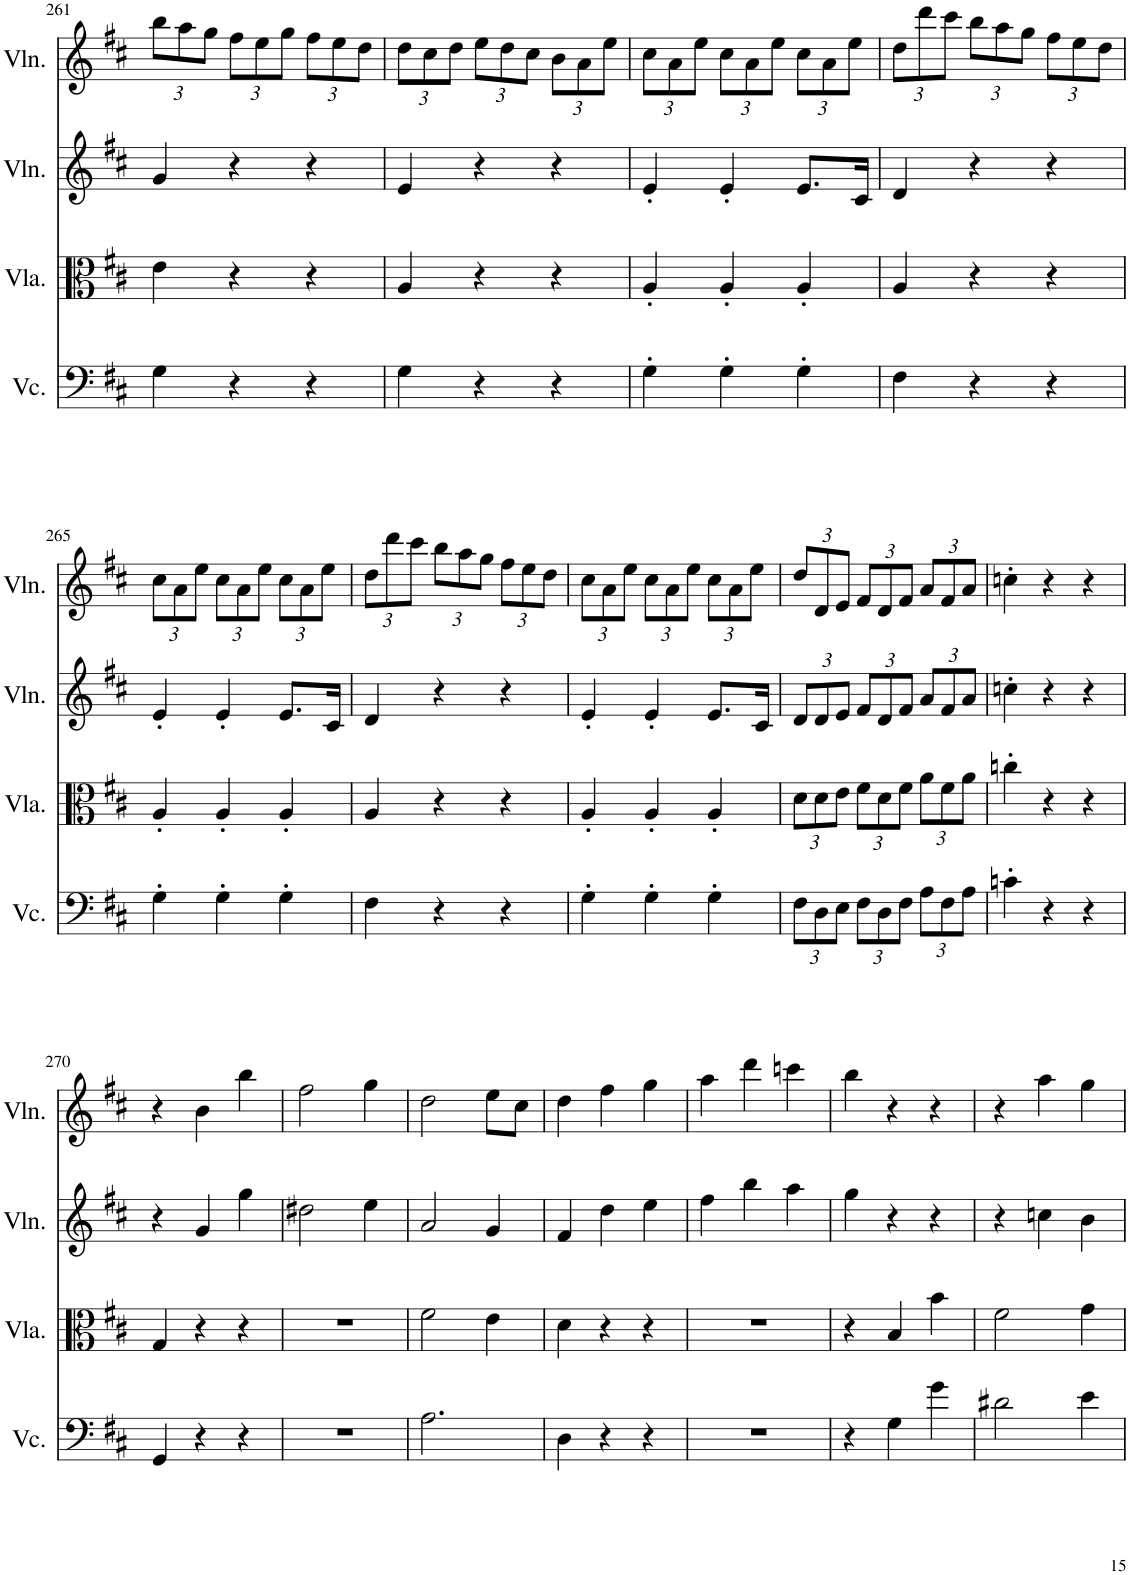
**kern	**kern	**kern	**kern
*part4	*part3	*part2	*part1
*staff4	*staff3	*staff2	*staff1
*I"Violoncello, Staff-3	*I"Viola, Staff-2	*I"Violin, Staff-1	*I"Violin, Staff
*I'Vc.	*I'Vla.	*I'Vln.	*I'Vln.
!!LO:PB:g=z
*clefF4	*clefC3	*clefG2	*clefG2
*k[f#c#]	*k[f#c#]	*k[f#c#]	*k[f#c#]
*M3/4	*M3/4	*M3/4	*M3/4
*	*	*	*Xbrackettup
=261	=261	=261	=261
4G\	4e\	4g/	12bb\L
.	.	.	12aa\
.	.	.	12gg\J
4r	4r	4r	12ff#\L
.	.	.	12ee\
.	.	.	12gg\J
4r	4r	4r	12ff#\L
.	.	.	12ee\
.	.	.	12dd\J
=262	=262	=262	=262
4G\	4A/	4e/	12dd\L
.	.	.	12cc#\
.	.	.	12dd\J
4r	4r	4r	12ee\L
.	.	.	12dd\
.	.	.	12cc#\J
4r	4r	4r	12b\L
.	.	.	12a\
.	.	.	12ee\J
=263	=263	=263	=263
4G'\	4A'/	4e'/	12cc#\L
.	.	.	12a\
.	.	.	12ee\J
4G'\	4A'/	4e'/	12cc#\L
.	.	.	12a\
.	.	.	12ee\J
4G'\	4A'/	8.e/L	12cc#\L
.	.	.	12a\
.	.	.	12ee\J
.	.	16c#/Jk	.
=264	=264	=264	=264
4F#\	4A/	4d/	12dd\L
.	.	.	12ddd\
.	.	.	12ccc#\J
4r	4r	4r	12bb\L
.	.	.	12aa\
.	.	.	12gg\J
4r	4r	4r	12ff#\L
.	.	.	12ee\
.	.	.	12dd\J
!!LO:LB:g=z
=265	=265	=265	=265
4G'\	4A'/	4e'/	12cc#\L
.	.	.	12a\
.	.	.	12ee\J
4G'\	4A'/	4e'/	12cc#\L
.	.	.	12a\
.	.	.	12ee\J
4G'\	4A'/	8.e/L	12cc#\L
.	.	.	12a\
.	.	.	12ee\J
.	.	16c#/Jk	.
=266	=266	=266	=266
4F#\	4A/	4d/	12dd\L
.	.	.	12ddd\
.	.	.	12ccc#\J
4r	4r	4r	12bb\L
.	.	.	12aa\
.	.	.	12gg\J
4r	4r	4r	12ff#\L
.	.	.	12ee\
.	.	.	12dd\J
=267	=267	=267	=267
4G'\	4A'/	4e'/	12cc#\L
.	.	.	12a\
.	.	.	12ee\J
4G'\	4A'/	4e'/	12cc#\L
.	.	.	12a\
.	.	.	12ee\J
4G'\	4A'/	8.e/L	12cc#\L
.	.	.	12a\
.	.	.	12ee\J
.	.	16c#/Jk	.
=268	=268	=268	=268
*Xbrackettup	*Xbrackettup	*Xbrackettup	*
12F#\L	12d\L	12d/L	12dd/L
12D\	12d\	12d/	12d/
12E\J	12e\J	12e/J	12e/J
12F#\L	12f#\L	12f#/L	12f#/L
12D\	12d\	12d/	12d/
12F#\J	12f#\J	12f#/J	12f#/J
12A\L	12a\L	12a/L	12a/L
12F#\	12f#\	12f#/	12f#/
12A\J	12a\J	12a/J	12a/J
=269	=269	=269	=269
4cn'\	4ccn'\	4ccn'\	4ccn'\
4r	4r	4r	4r
4r	4r	4r	4r
!!LO:LB:g=z
=270	=270	=270	=270
4GG/	4G/	4r	4r
4r	4r	4g/	4b\
4r	4r	4gg\	4bb\
=271	=271	=271	=271
2.r	2.r	2dd#X\	2ff#\
.	.	4ee\	4gg\
=272	=272	=272	=272
2.A\	2f#\	2a/	2dd\
.	4e\	4g/	8ee\L
.	.	.	8cc#\J
=273	=273	=273	=273
4D\	4d\	4f#/	4dd\
4r	4r	4dd\	4ff#\
4r	4r	4ee\	4gg\
=274	=274	=274	=274
2.r	2.r	4ff#\	4aa\
.	.	4bb\	4ddd\
.	.	4aa\	4cccn\
=275	=275	=275	=275
4r	4r	4gg\	4bb\
4G\	4B/	4r	4r
4g\	4b\	4r	4r
=276	=276	=276	=276
2d#X\	2f#\	4r	4r
.	.	4ccn\	4aa\
4e\	4g\	4b\	4gg\
=	=	=	=
*-	*-	*-	*-
